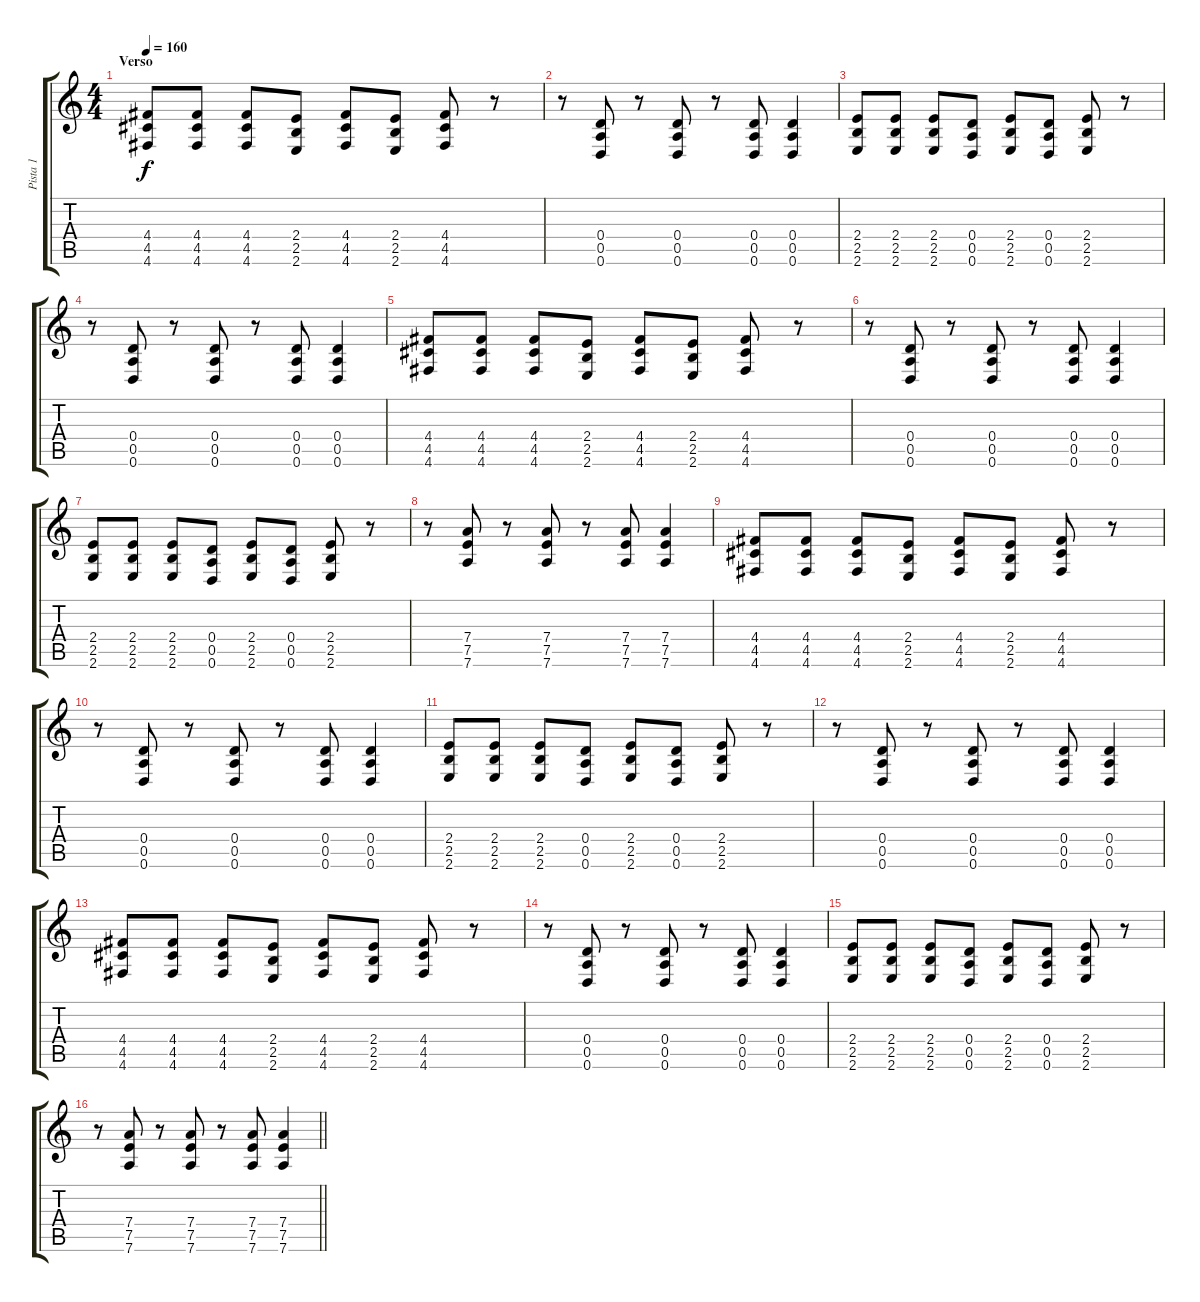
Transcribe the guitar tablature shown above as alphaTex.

\track ("Pista 1" "Pista 1") {instrument distortionguitar}
\staff {score tabs}
\tuning (E4 B3 G3 D3 A2 D2) {hide}
\ts (4 4)
\section ("" "Verso")
\tempo 160
\clef g2
\ks c
(4.4 4.5 4.6).8{dy f} (4.4 4.5 4.6).8 (4.4 4.5 4.6).8 (2.4 2.5 2.6).8 (4.4 4.5 4.6).8 (2.4 2.5 2.6).8 (4.4 4.5 4.6).8 r.8 |
r.8 (0.4 0.5 0.6).8 r.8 (0.4 0.5 0.6).8 r.8 (0.4 0.5 0.6).8 (0.4 0.5 0.6).4 |
(2.4 2.5 2.6).8 (2.4 2.5 2.6).8 (2.4 2.5 2.6).8 (0.4 0.5 0.6).8 (2.4 2.5 2.6).8 (0.4 0.5 0.6).8 (2.4 2.5 2.6).8 r.8 |
r.8 (0.4 0.5 0.6).8 r.8 (0.4 0.5 0.6).8 r.8 (0.4 0.5 0.6).8 (0.4 0.5 0.6).4 |
(4.4 4.5 4.6).8 (4.4 4.5 4.6).8 (4.4 4.5 4.6).8 (2.4 2.5 2.6).8 (4.4 4.5 4.6).8 (2.4 2.5 2.6).8 (4.4 4.5 4.6).8 r.8 |
r.8 (0.4 0.5 0.6).8 r.8 (0.4 0.5 0.6).8 r.8 (0.4 0.5 0.6).8 (0.4 0.5 0.6).4 |
(2.4 2.5 2.6).8 (2.4 2.5 2.6).8 (2.4 2.5 2.6).8 (0.4 0.5 0.6).8 (2.4 2.5 2.6).8 (0.4 0.5 0.6).8 (2.4 2.5 2.6).8 r.8 |
r.8 (7.4 7.5 7.6).8 r.8 (7.4 7.5 7.6).8 r.8 (7.4 7.5 7.6).8 (7.4 7.5 7.6).4 |
(4.4 4.5 4.6).8 (4.4 4.5 4.6).8 (4.4 4.5 4.6).8 (2.4 2.5 2.6).8 (4.4 4.5 4.6).8 (2.4 2.5 2.6).8 (4.4 4.5 4.6).8 r.8 |
r.8 (0.4 0.5 0.6).8 r.8 (0.4 0.5 0.6).8 r.8 (0.4 0.5 0.6).8 (0.4 0.5 0.6).4 |
(2.4 2.5 2.6).8 (2.4 2.5 2.6).8 (2.4 2.5 2.6).8 (0.4 0.5 0.6).8 (2.4 2.5 2.6).8 (0.4 0.5 0.6).8 (2.4 2.5 2.6).8 r.8 |
r.8 (0.4 0.5 0.6).8 r.8 (0.4 0.5 0.6).8 r.8 (0.4 0.5 0.6).8 (0.4 0.5 0.6).4 |
(4.4 4.5 4.6).8 (4.4 4.5 4.6).8 (4.4 4.5 4.6).8 (2.4 2.5 2.6).8 (4.4 4.5 4.6).8 (2.4 2.5 2.6).8 (4.4 4.5 4.6).8 r.8 |
r.8 (0.4 0.5 0.6).8 r.8 (0.4 0.5 0.6).8 r.8 (0.4 0.5 0.6).8 (0.4 0.5 0.6).4 |
(2.4 2.5 2.6).8 (2.4 2.5 2.6).8 (2.4 2.5 2.6).8 (0.4 0.5 0.6).8 (2.4 2.5 2.6).8 (0.4 0.5 0.6).8 (2.4 2.5 2.6).8 r.8 |
\barLineRight lightlight
r.8 (7.4 7.5 7.6).8 r.8 (7.4 7.5 7.6).8 r.8 (7.4 7.5 7.6).8 (7.4 7.5 7.6).4
